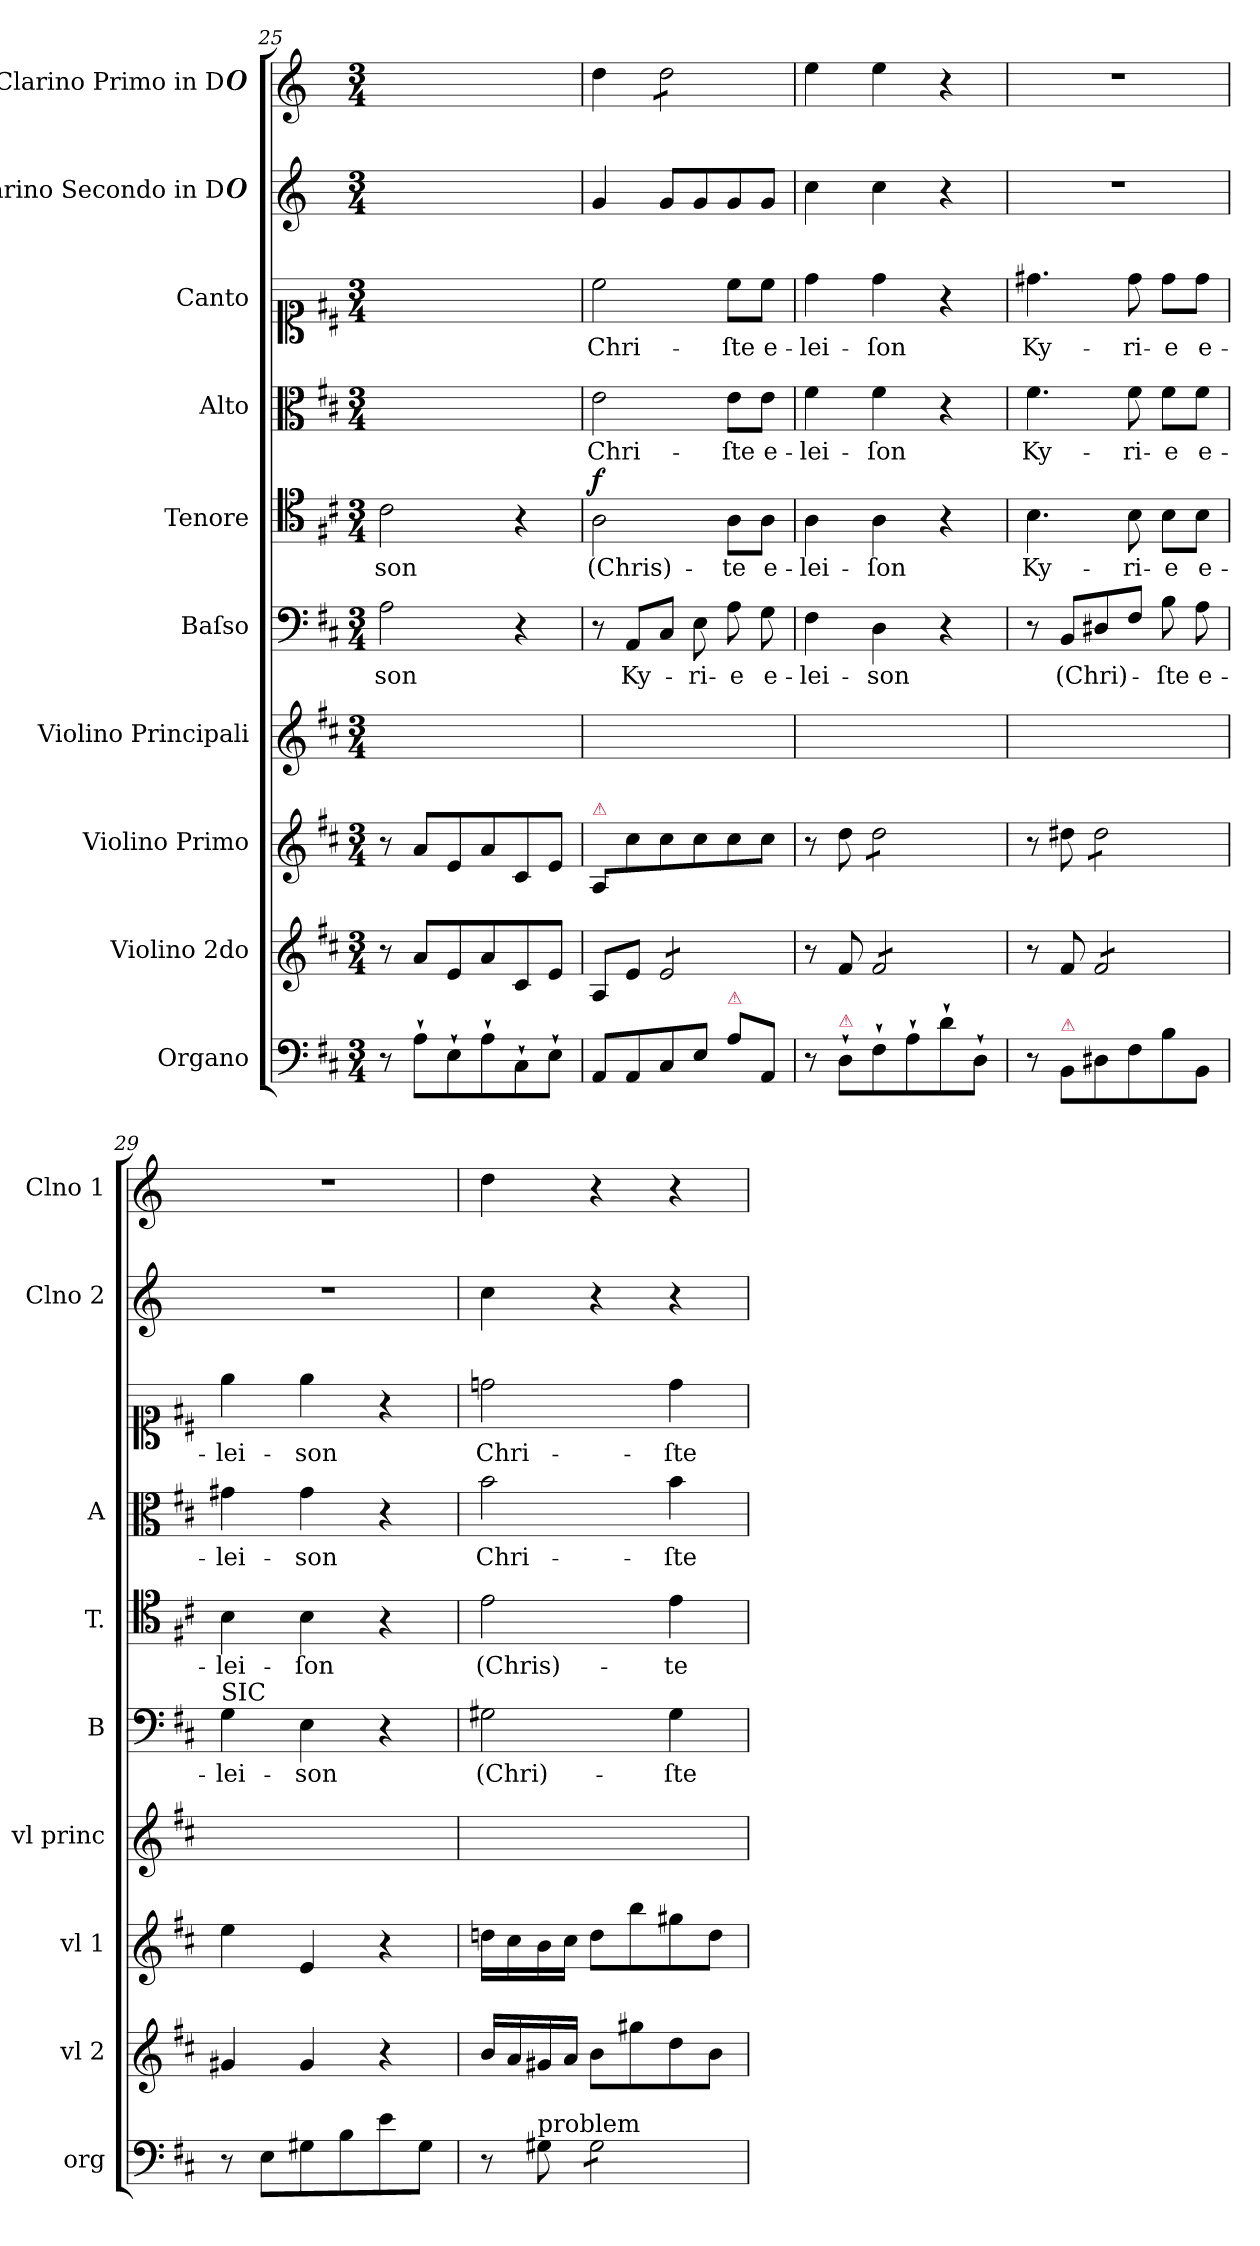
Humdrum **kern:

**kern	**kern	**kern	**kern	**kern	**text	**kern	**text	**dynam	**kern	**text	**kern	**text	**kern	**kern
*part10	*part9	*part8	*part7	*part6	*part6	*part5	*part5	*part5	*part4	*part4	*part3	*part3	*part2	*part1
*staff10	*staff9	*staff8	*staff7	*staff6	*staff6	*staff5	*staff5	*staff5	*staff4	*staff4	*staff3	*staff3	*staff2	*staff1
*I"Organo	*I"Violino 2do	*I"Violino Primo	*I"Violino Principali	*I"Baſso	*	*I"Tenore	*	*	*I"Alto	*	*I"Canto	*	*I"Clarino Secondo in D#	*I"Clarino Primo in D#
*I'org	*I'vl 2	*I'vl 1	*I'vl princ	*I'B	*	*I'T.	*	*	*I'A	*	*	*	*I'Clno 2	*I'Clno 1
*clefF4	*clefG2	*clefG2	*clefG2	*clefF4	*	*clefC4	*	*	*clefC3	*	*clefC1	*	*clefG2	*clefG2
*	*	*	*	*	*	*	*	*	*	*	*	*	*ITrd-1c-2	*ITrd-1c-2
*k[f#c#]	*k[f#c#]	*k[f#c#]	*k[f#c#]	*k[f#c#]	*	*k[f#c#]	*	*	*k[f#c#]	*	*k[f#c#]	*	*k[f#c#]	*k[f#c#]
*M3/4	*M3/4	*M3/4	*M3/4	*M3/4	*	*M3/4	*	*	*M3/4	*	*M3/4	*	*M3/4	*M3/4
=25	=25	=25	=25	=25	=25	=25	=25	=25	=25	=25	=25	=25	=25	=25
8r	8r	8r	2.ryy	2A\	-son	2c#\	-son	.	2.ryy	.	2.ryy	.	2.ryy	2.ryy
8A`\L	8a/L	8a/L	.	.	.	.	.	.	.	.	.	.	.	.
8E`\	8e/	8e/	.	.	.	.	.	.	.	.	.	.	.	.
8A`\	8a/	8a/	.	.	.	.	.	.	.	.	.	.	.	.
8C#`\	8c#/	8c#/	.	4r	.	4r	.	.	.	.	.	.	.	.
8E`\J	8e/J	8e/J	.	.	.	.	.	.	.	.	.	.	.	.
=26	=26	=26	=26	=26	=26	=26	=26	=26	=26	=26	=26	=26	=26	=26
!	!	!LO:TX:a:color=crimson:t=⚠	!	!	!	!	!	!	!	!	!	!	!	!
!	!	!	!	!	!	!	!	!LO:DY:a	!	!	!	!	!	!
8AA/L	8A/L	8A/L	2.ryy	8r	.	2A\	(Chris)-	f	2e\	Chri-	2cc#\	Chri-	4a/	4ee\
8AA/	8e/J	8cc#\	.	8AA/L	Ky-	.	.	.	.	.	.	.	.	.
*	*tremolo	*	*	*	*	*	*	*	*	*	*	*	*	*
*	*	*	*	*	*	*	*	*	*	*	*	*	*	*tremolo
8C#/	8e/L	8cc#\	.	8C#/J	.	.	.	.	.	.	.	.	8a/L	8ee\L
8E/J	8e/	8cc#\	.	8E\	-ri-	.	.	.	.	.	.	.	8a/	8ee\
!LO:TX:a:color=crimson:t=⚠	!	!	!	!	!	!	!	!	!	!	!	!	!	!
8A\L	8e/	8cc#\	.	8A\	-e	8A\L	-te	.	8e\L	-ſte	8cc#\L	-ſte	8a/	8ee\
8AA/J	8e/J	8cc#\J	.	8G\	e-	8A\J	e-	.	8e\J	e-	8cc#\J	e-	8a/J	8ee\J
*	*	*	*	*	*	*	*	*	*	*	*	*	*	*Xtremolo
*	*Xtremolo	*	*	*	*	*	*	*	*	*	*	*	*	*
=27	=27	=27	=27	=27	=27	=27	=27	=27	=27	=27	=27	=27	=27	=27
8r	8r	8r	2.ryy	4F#\	-lei-	4A\	-lei-	.	4f#\	-lei-	4dd\	-lei-	4dd\	4ff#\
!LO:TX:a:color=crimson:t=⚠	!	!	!	!	!	!	!	!	!	!	!	!	!	!
8D`\L	8f#/	8dd\	.	.	.	.	.	.	.	.	.	.	.	.
*	*tremolo	*	*	*	*	*	*	*	*	*	*	*	*	*
*	*	*tremolo	*	*	*	*	*	*	*	*	*	*	*	*
8F#`\	8f#/L	8dd\L	.	4D\	-son	4A\	-ſon	.	4f#\	-ſon	4dd\	-ſon	4dd\	4ff#\
8A`\	8f#/	8dd\	.	.	.	.	.	.	.	.	.	.	.	.
8d`\	8f#/	8dd\	.	4r	.	4r	.	.	4r	.	4r	.	4r	4r
8D`/J	8f#/J	8dd\J	.	.	.	.	.	.	.	.	.	.	.	.
*	*	*Xtremolo	*	*	*	*	*	*	*	*	*	*	*	*
*	*Xtremolo	*	*	*	*	*	*	*	*	*	*	*	*	*
=28	=28	=28	=28	=28	=28	=28	=28	=28	=28	=28	=28	=28	=28	=28
8r	8r	8r	2.ryy	8r	.	4.B\	Ky-	.	4.f#\	Ky-	4.dd#X\	Ky-	2.r	2.r
!LO:TX:a:color=crimson:t=⚠	!	!	!	!	!	!	!	!	!	!	!	!	!	!
8BB\L	8f#/	8dd#X\	.	8BB/L	(Chri)-	.	.	.	.	.	.	.	.	.
*	*tremolo	*	*	*	*	*	*	*	*	*	*	*	*	*
*	*	*tremolo	*	*	*	*	*	*	*	*	*	*	*	*
8D#X\	8f#/L	8dd#\L	.	8D#X/	.	.	.	.	.	.	.	.	.	.
8F#\	8f#/	8dd#\	.	8F#/J	.	8B\	-ri-	.	8f#\	-ri-	8dd#\	-ri-	.	.
8B\	8f#/	8dd#\	.	8B\	-ſte	8B\L	-e	.	8f#\L	-e	8dd#\L	-e	.	.
8BB/J	8f#/J	8dd#\J	.	8A\	e-	8B\J	e-	.	8f#\J	e-	8dd#\J	e-	.	.
*	*	*Xtremolo	*	*	*	*	*	*	*	*	*	*	*	*
*	*Xtremolo	*	*	*	*	*	*	*	*	*	*	*	*	*
=29	=29	=29	=29	=29	=29	=29	=29	=29	=29	=29	=29	=29	=29	=29
!	!	!	!	!LO:TX:a:t=SIC	!	!	!	!	!	!	!	!	!	!
8r	4g#X/	4ee\	2.ryy	4G\	-lei-	4B\	-lei-	.	4g#X\	-lei-	4ee\	-lei-	2.r	2.r
8E\L	.	.	.	.	.	.	.	.	.	.	.	.	.	.
8G#X\	4g#/	4e/	.	4E\	-son	4B\	-ſon	.	4g#\	-son	4ee\	-son	.	.
8B\	.	.	.	.	.	.	.	.	.	.	.	.	.	.
8e\	4r	4r	.	4r	.	4r	.	.	4r	.	4r	.	.	.
8G#\J	.	.	.	.	.	.	.	.	.	.	.	.	.	.
=30	=30	=30	=30	=30	=30	=30	=30	=30	=30	=30	=30	=30	=30	=30
8r	16b/LL	16ddn\LL	2.ryy	2G#X\	(Chri)-	2e\	(Chris)-	.	2b\	Chri-	2ddn\	Chri-	4dd\	4ee\
.	16a/	16cc#\	.	.	.	.	.	.	.	.	.	.	.	.
!LO:TX:a:t=problem	!	!	!	!	!	!	!	!	!	!	!	!	!	!
8G#X\	16g#X/	16b\	.	.	.	.	.	.	.	.	.	.	.	.
.	16a/JJ	16cc#\JJ	.	.	.	.	.	.	.	.	.	.	.	.
*tremolo	*	*	*	*	*	*	*	*	*	*	*	*	*	*
8G#\L	8b\L	8dd\L	.	.	.	.	.	.	.	.	.	.	4r	4r
8G#\	8gg#X\	8bb\	.	.	.	.	.	.	.	.	.	.	.	.
8G#\	8dd\	8gg#X\	.	4G#\	-ſte	4e\	-te	.	4b\	-ſte	4dd\	-ſte	4r	4r
8G#\J	8b\J	8dd\J	.	.	.	.	.	.	.	.	.	.	.	.
*Xtremolo	*	*	*	*	*	*	*	*	*	*	*	*	*	*
=	=	=	=	=	=	=	=	=	=	=	=	=	=	=
*-	*-	*-	*-	*-	*-	*-	*-	*-	*-	*-	*-	*-	*-	*-
